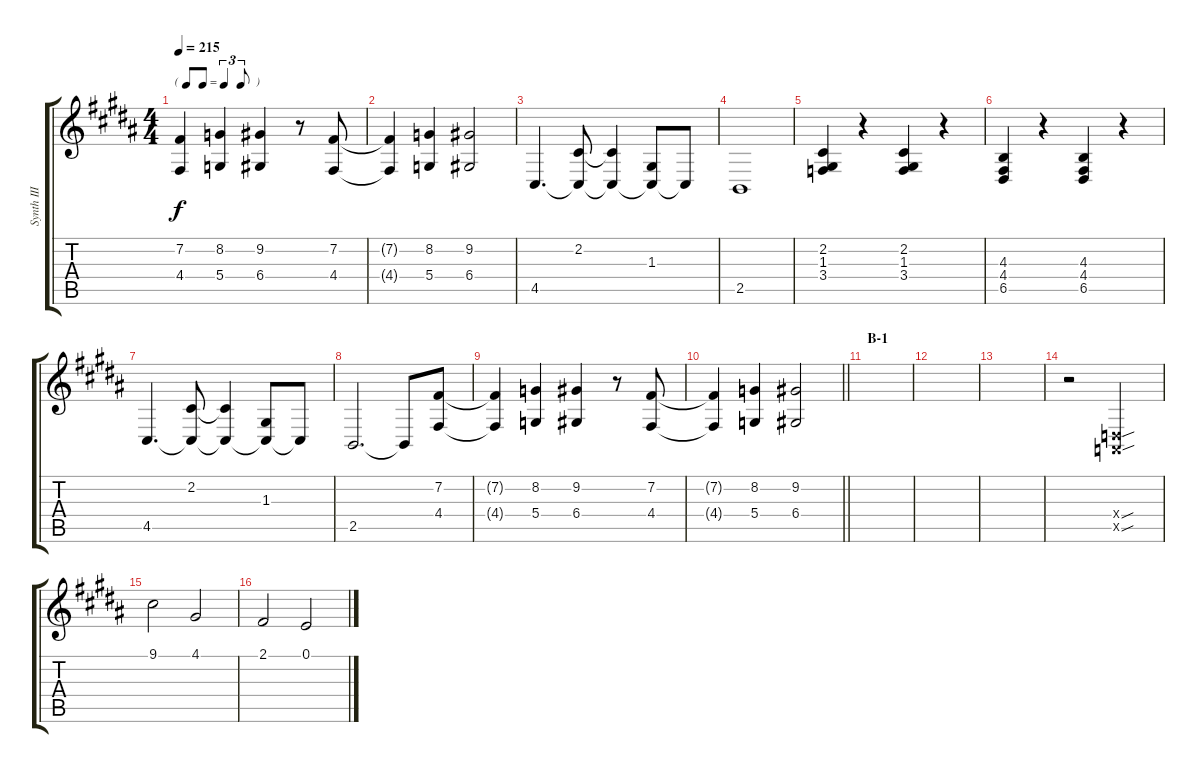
\track ("Synth III (Kotobuki Tsumugi)" "Synth III ") {instrument rockorgan}
\staff {score tabs}
\tuning (E4 B3 G3 D3 A2 E2) {hide}
\ts (4 4)
\tf triplet8th
\tempo 215
\clef g2
\ks b
(7.2{t} 4.4{t}).4{dy f} (8.2 5.4).4 (9.2 6.4).4 r.8 (7.2 4.4).8 |
(7.2{t} 4.4{t}).4 (8.2 5.4).4 (9.2 6.4).2 |
4.5.4{d} (2.2 4.5{t}).8 (2.2{t} 4.5{t}).4 (1.3 4.5{t}).8 4.5{t}.8 |
2.5.1 |
(2.2 1.3 3.4).4 r.4 (2.2 1.3 3.4).4 r.4 |
(4.3 4.4 6.5).4 r.4 (4.3 4.4 6.5).4 r.4 |
4.5.4{d} (2.2 4.5{t}).8 (2.2{t} 4.5{t}).4 (1.3 4.5{t}).8 4.5{t}.8 |
2.5.2{d} 2.5{t}.8 (7.2 4.4).8 |
(7.2{t} 4.4{t}).4 (8.2 5.4).4 (9.2 6.4).4 r.8 (7.2 4.4).8 |
\barLineRight lightlight
(7.2{t} 4.4{t}).4 (8.2 5.4).4 (9.2 6.4).2 |
\section ("" "B-1")
|
|
|
r.2 (0.4{sou x} 0.5{sou x}).2 |
9.1.2 4.1.2 |
2.1.2 0.1.2
